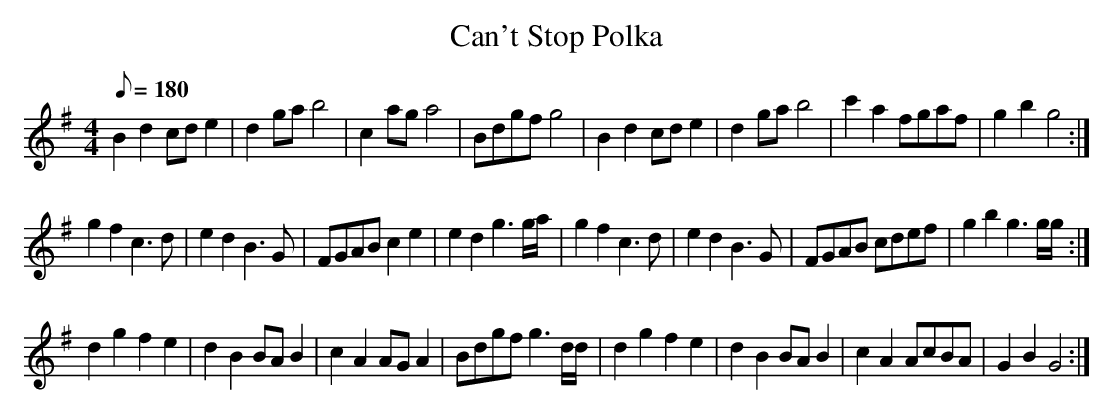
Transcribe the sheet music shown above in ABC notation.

X:1
T:Can't Stop Polka
M:4/4
L:1/8
Q:180
K:G
B2d2cde2|d2gab4|c2aga4|Bdgfg4|
B2d2cde2|d2gab4|c'2a2fgaf|g2b2g4:|!
g2f2c3d|e2d2B3G|FGABc2e2|e2d2g3g/a/|
g2f2c3d|e2d2B3G|FGAB cdef|g2b2g3g/g/:|!
d2g2f2e2|d2B2BAB2|c2A2AGA2|Bdgfg3d/d/|
d2g2f2e2|d2B2BAB2|c2A2AcBA|G2B2G4:|
